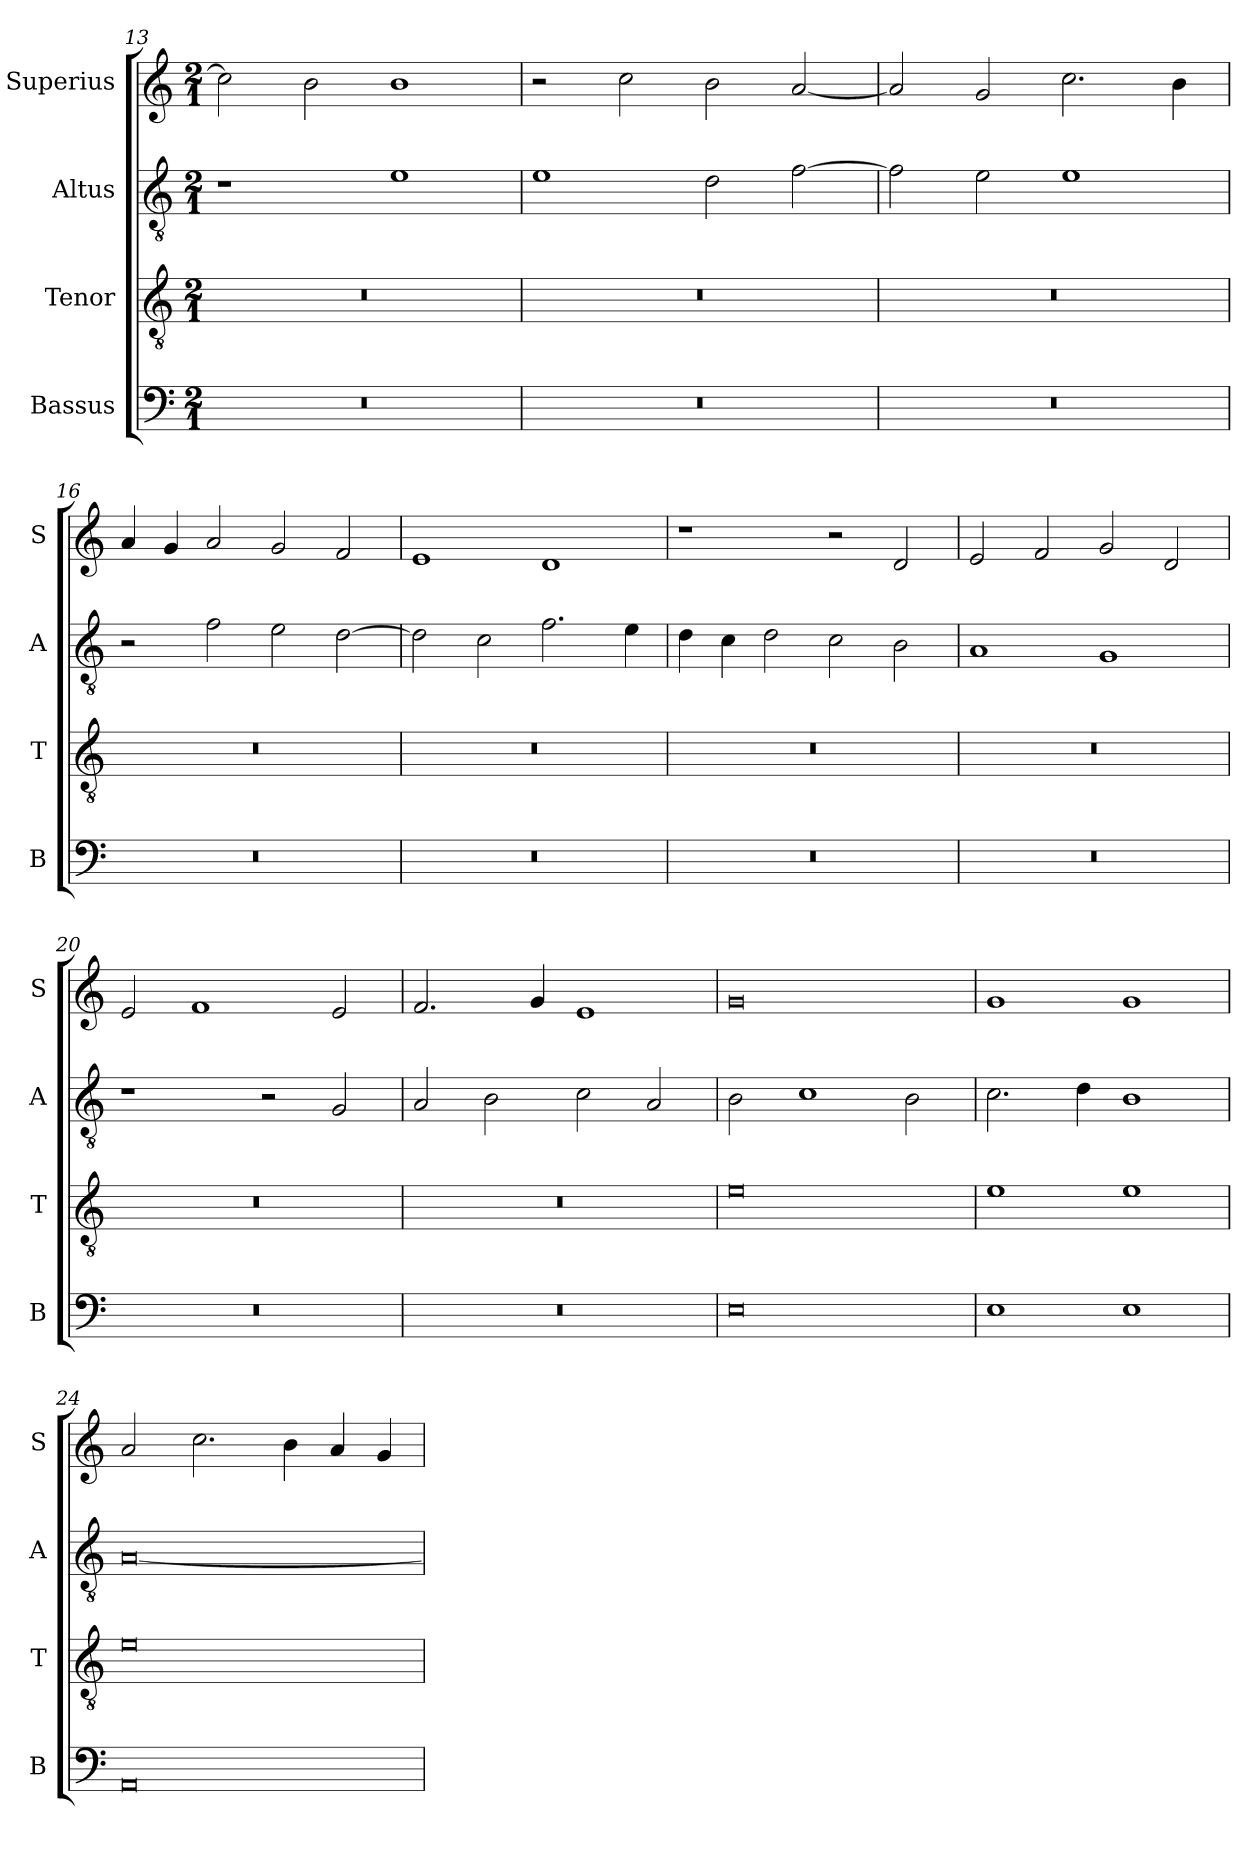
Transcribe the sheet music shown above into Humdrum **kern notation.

**kern	**kern	**kern	**kern
*part4	*part3	*part2	*part1
*staff4	*staff3	*staff2	*staff1
*I"Bassus	*I"Tenor	*I"Altus	*I"Superius
*I'B	*I'T	*I'A	*I'S
*clefF4	*clefGv2	*clefGv2	*clefG2
*k[]	*k[]	*k[]	*k[]
*M2/1	*M2/1	*M2/1	*M2/1
=13	=13	=13	=13
0r	0r	1r	2cc\]
.	.	.	2b\
.	.	1e	1b
=14	=14	=14	=14
0r	0r	1e	2r
.	.	.	2cc\
.	.	2d\	2b\
.	.	[2f\	[2a/
=15	=15	=15	=15
0r	0r	2f\]	2a/]
.	.	2e\	2g/
.	.	1e	2.cc\
.	.	.	4b\
=16	=16	=16	=16
0r	0r	2r	4a/
.	.	.	4g/
.	.	2f\	2a/
.	.	2e\	2g/
.	.	[2d\	2f/
=17	=17	=17	=17
0r	0r	2d\]	1e
.	.	2c\	.
.	.	2.f\	1d
.	.	4e\	.
=18	=18	=18	=18
0r	0r	4d\	1r
.	.	4c\	.
.	.	2d\	.
.	.	2c\	2r
.	.	2B\	2d/
=19	=19	=19	=19
0r	0r	1A	2e/
.	.	.	2f/
.	.	1G	2g/
.	.	.	2d/
=20	=20	=20	=20
0r	0r	1r	2e/
.	.	.	1f
.	.	2r	.
.	.	2G/	2e/
=21	=21	=21	=21
0r	0r	2A/	2.f/
.	.	2B\	.
.	.	.	4g/
.	.	2c\	1e
.	.	2A/	.
=22	=22	=22	=22
0E	0e	2B\	0g
.	.	1c	.
.	.	2B\	.
=23	=23	=23	=23
1E	1e	2.c\	1g
.	.	4d\	.
1E	1e	1B	1g
=24	=24	=24	=24
0AA	0e	[0A	2a/
.	.	.	2.cc\
.	.	.	4b\
.	.	.	4a/
.	.	.	4g/
=	=	=	=
*-	*-	*-	*-
